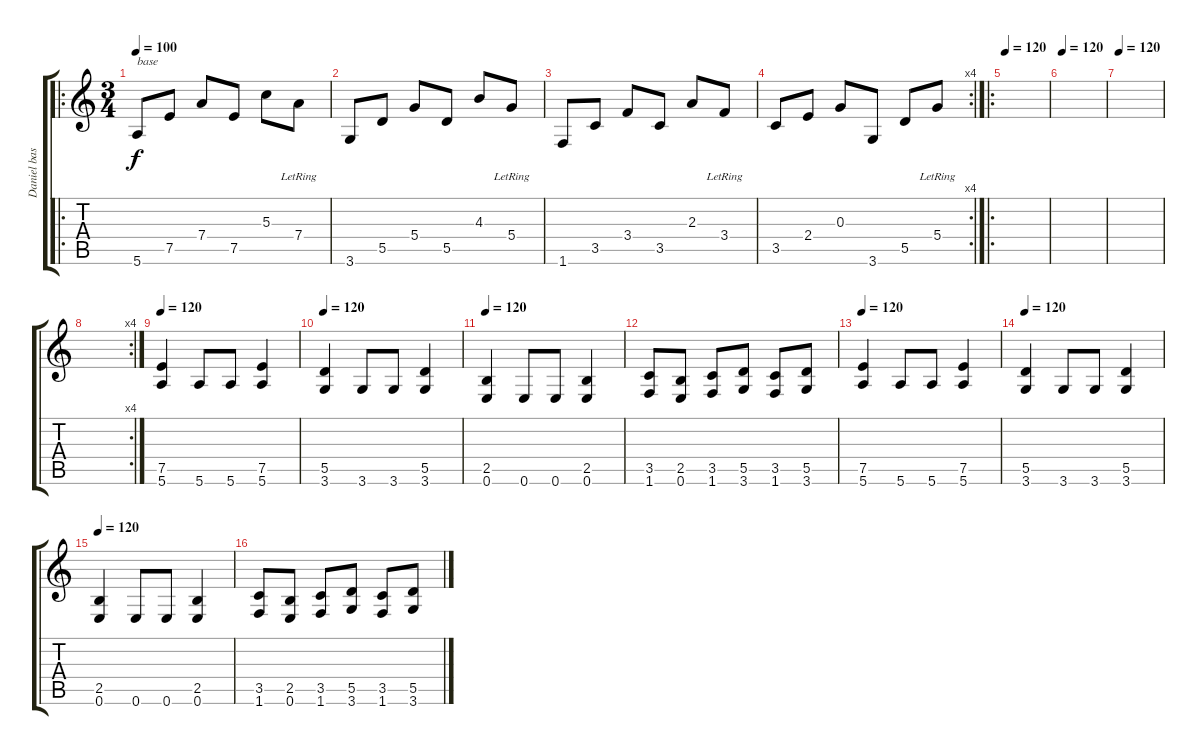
\track ("Daniel base" "Daniel bas") {instrument electricguitarclean}
\staff {score tabs}
\tuning (E4 B3 G3 D3 A2 E2) {hide}
\ro
\ts (3 4)
\tempo 100
\clef g2
\ks c
5.6.8{txt "base" dy f} 7.5.8 7.4.8 7.5.8 5.3.8 7.4{lr}.8 |
3.6.8 5.5.8 5.4.8 5.5.8 4.3.8 5.4{lr}.8 |
1.6.8 3.5.8 3.4.8 3.5.8 2.3.8 3.4{lr}.8 |
\rc 4
3.5.8 2.4.8 0.3.8 3.6.8 5.5.8 5.4{lr}.8 |
\ro
\tempo 120
|
\tempo 120
|
\tempo 120
|
\rc 4
|
\tempo 120
(7.5 5.6).4{balance 8 instrument distortionguitar} 5.6.8 5.6.8 (7.5 5.6).4 |
\tempo 120
(5.5 3.6).4 3.6.8 3.6.8 (5.5 3.6).4 |
\tempo 120
(2.5 0.6).4 0.6.8 0.6.8 (2.5 0.6).4 |
(3.5 1.6).8 (2.5 0.6).8 (3.5 1.6).8 (5.5 3.6).8 (3.5 1.6).8 (5.5 3.6).8{balance 8 instrument distortionguitar} |
\tempo 120
(7.5 5.6).4{balance 8 instrument distortionguitar} 5.6.8 5.6.8 (7.5 5.6).4 |
\tempo 120
(5.5 3.6).4 3.6.8 3.6.8 (5.5 3.6).4 |
\tempo 120
(2.5 0.6).4 0.6.8 0.6.8 (2.5 0.6).4 |
(3.5 1.6).8{balance 8 instrument distortionguitar} (2.5 0.6).8 (3.5 1.6).8 (5.5 3.6).8 (3.5 1.6).8 (5.5 3.6).8
